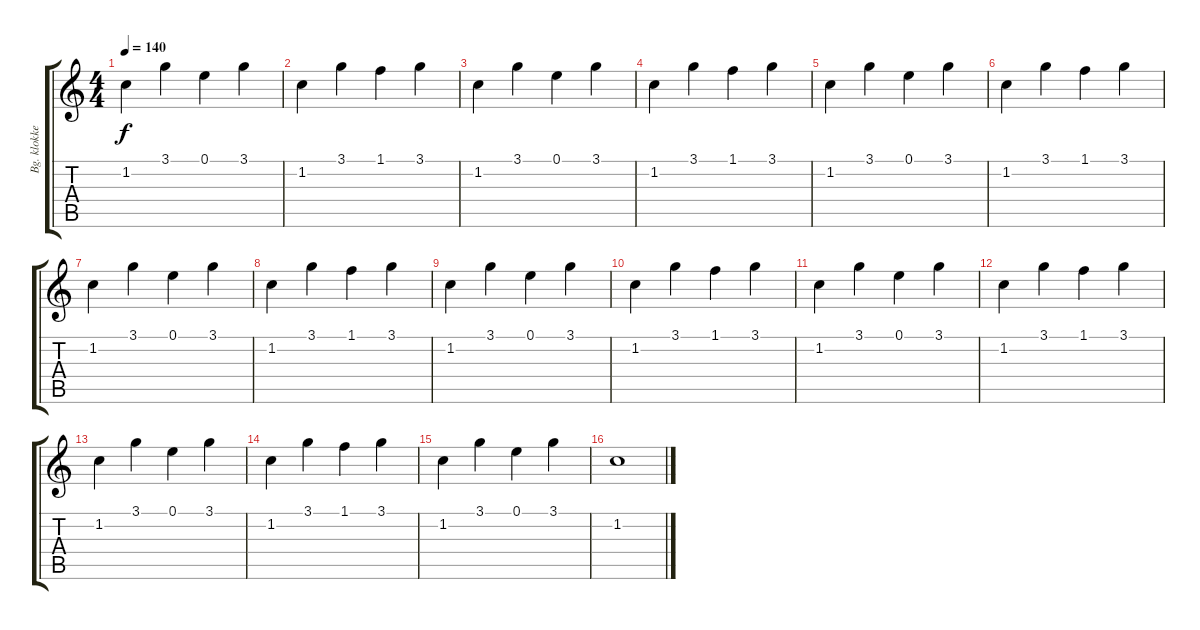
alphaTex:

\track ("Bg. klokkespil" "Bg. klokke") {instrument vibraphone}
\staff {score tabs}
\tuning (E5 B4 G4 D4 A3 E3) {hide}
\ts (4 4)
\tempo 140
\clef g2
\ks c
1.2.4{dy f} 3.1.4 0.1.4 3.1.4 |
1.2.4 3.1.4 1.1.4 3.1.4 |
1.2.4 3.1.4 0.1.4 3.1.4 |
1.2.4 3.1.4 1.1.4 3.1.4 |
1.2.4 3.1.4 0.1.4 3.1.4 |
1.2.4 3.1.4 1.1.4 3.1.4 |
1.2.4 3.1.4 0.1.4 3.1.4 |
1.2.4 3.1.4 1.1.4 3.1.4 |
1.2.4 3.1.4 0.1.4 3.1.4 |
1.2.4 3.1.4 1.1.4 3.1.4 |
1.2.4 3.1.4 0.1.4 3.1.4 |
1.2.4 3.1.4 1.1.4 3.1.4 |
1.2.4 3.1.4 0.1.4 3.1.4 |
1.2.4 3.1.4 1.1.4 3.1.4 |
1.2.4 3.1.4 0.1.4 3.1.4 |
1.2.1
